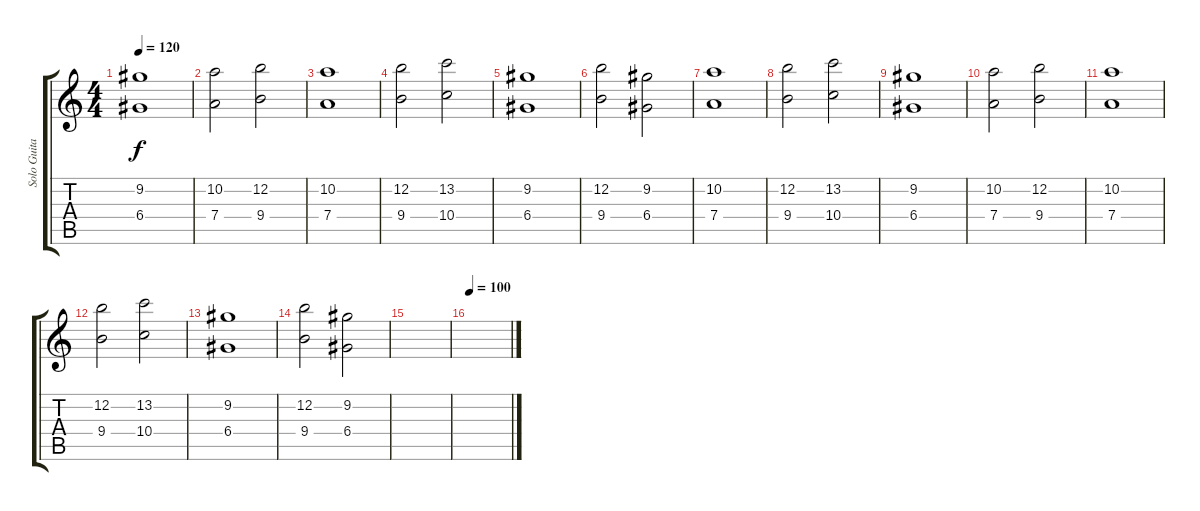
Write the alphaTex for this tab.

\track ("Solo Guitar" "Solo Guita") {instrument distortionguitar}
\staff {score tabs}
\tuning (E4 B3 G3 D3 A2 D2) {hide}
\ts (4 4)
\tempo 120
\clef g2
\ks c
(9.2 6.4).1{dy f} |
(10.2 7.4).2 (12.2 9.4).2 |
(10.2 7.4).1 |
(12.2 9.4).2 (13.2 10.4).2 |
(9.2 6.4).1 |
(12.2 9.4).2 (9.2 6.4).2 |
(10.2 7.4).1 |
(12.2 9.4).2 (13.2 10.4).2 |
(9.2 6.4).1 |
(10.2 7.4).2 (12.2 9.4).2 |
(10.2 7.4).1 |
(12.2 9.4).2 (13.2 10.4).2 |
(9.2 6.4).1 |
(12.2 9.4).2 (9.2 6.4).2 |
|
\tempo 100
